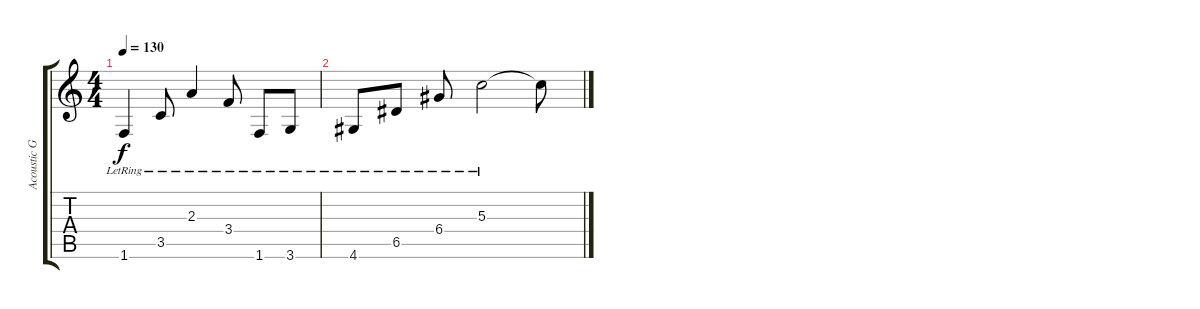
\track ("Acoustic Guitar 1" "Acoustic G") {instrument acousticguitarnylon}
\staff {score tabs}
\tuning (E4 B3 G3 D3 A2 E2) {hide}
\ts (4 4)
\tempo 130
\clef g2
\ks c
1.6{lr}.4{dy f} 3.5{lr}.8 2.3{lr}.4 3.4{lr}.8 1.6{lr}.8 3.6{lr}.8 |
4.6{lr}.8 6.5{lr}.8 6.4{lr}.8 5.3{lr}.2 5.3{t}.8
